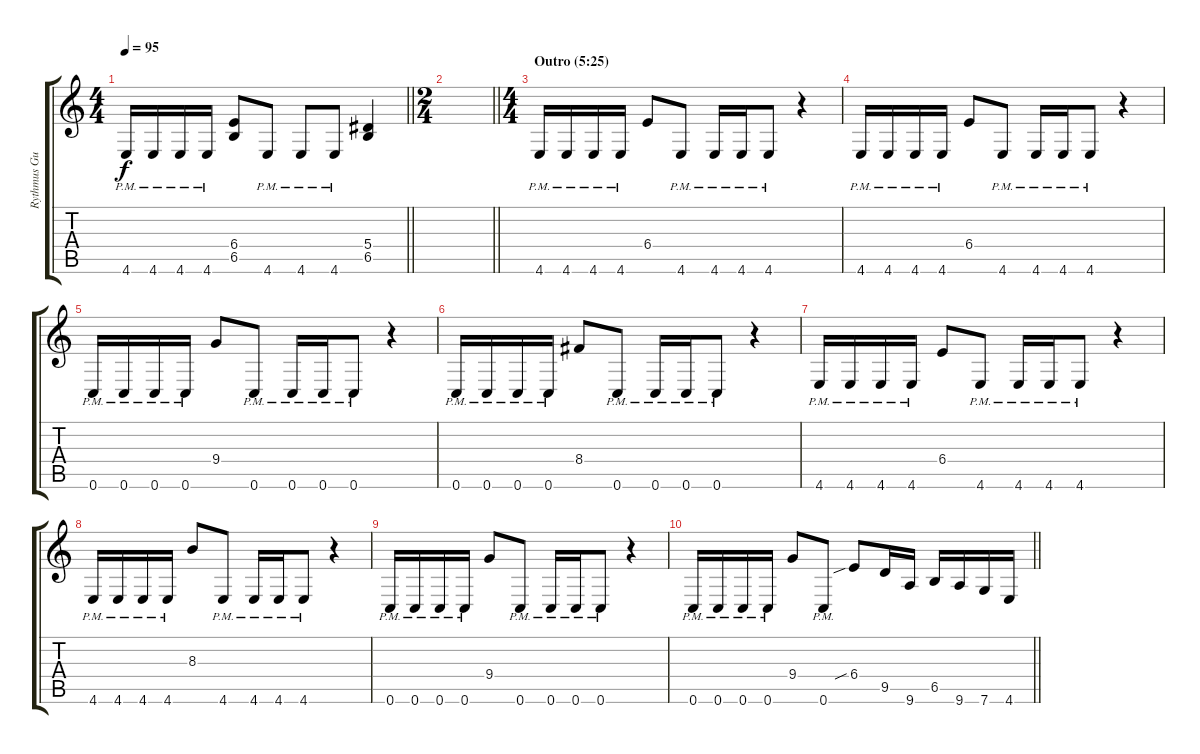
\track ("Rythmus Guitar 2" "Rythmus Gu") {instrument distortionguitar}
\staff {score tabs}
\tuning (C4 G3 Eb3 Bb2 F2 C2) {hide}
\ts (4 4)
\tempo 95
\clef g2
\barLineRight lightlight
\ks c
4.6{pm}.16{dy f} 4.6{pm}.16 4.6{pm}.16 4.6{pm}.16 (6.4 6.5).8 4.6{pm}.8 4.6{pm}.8 4.6{pm}.8 (5.4 6.5).4 |
\ts (2 4)
\barLineRight lightlight
|
\ts (4 4)
\section ("" "Outro (5:25)")
4.6{pm}.16 4.6{pm}.16 4.6{pm}.16 4.6{pm}.16 6.4.8 4.6{pm}.8 4.6{pm}.16 4.6{pm}.16 4.6{pm}.8 r.4 |
4.6{pm}.16 4.6{pm}.16 4.6{pm}.16 4.6{pm}.16 6.4.8 4.6{pm}.8 4.6{pm}.16 4.6{pm}.16 4.6{pm}.8 r.4 |
0.6{pm}.16 0.6{pm}.16 0.6{pm}.16 0.6{pm}.16 9.4.8 0.6{pm}.8 0.6{pm}.16 0.6{pm}.16 0.6{pm}.8 r.4 |
0.6{pm}.16 0.6{pm}.16 0.6{pm}.16 0.6{pm}.16 8.4.8 0.6{pm}.8 0.6{pm}.16{txt ""} 0.6{pm}.16 0.6{pm}.8 r.4 |
4.6{pm}.16 4.6{pm}.16 4.6{pm}.16 4.6{pm}.16 6.4.8 4.6{pm}.8 4.6{pm}.16 4.6{pm}.16 4.6{pm}.8 r.4 |
4.6{pm}.16 4.6{pm}.16 4.6{pm}.16 4.6{pm}.16 8.3.8 4.6{pm}.8 4.6{pm}.16 4.6{pm}.16 4.6{pm}.8 r.4 |
0.6{pm}.16 0.6{pm}.16 0.6{pm}.16 0.6{pm}.16 9.4.8 0.6{pm}.8 0.6{pm}.16 0.6{pm}.16 0.6{pm}.8 r.4 |
\barLineRight lightlight
0.6{pm}.16 0.6{pm}.16 0.6{pm}.16 0.6{pm}.16 9.4.8 0.6{pm}.8 6.4{sib}.8 9.5.16 9.6.16 6.5.16 9.6.16 7.6.16 4.6.16
